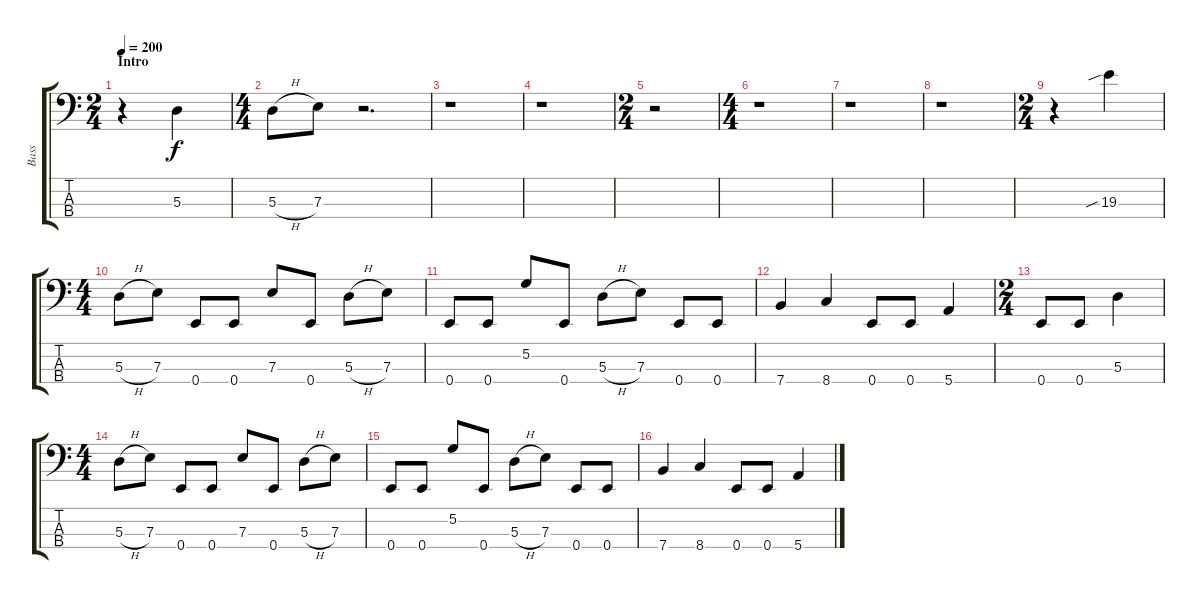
\track ("Bass" "Bass") {instrument electricbassfinger}
\staff {score tabs}
\tuning (G2 D2 A1 E1) {hide}
\ts (2 4)
\section ("" "Intro")
\tempo 200
\clef f4
\ks c
r.4{dy f instrument electricbassfinger} 5.3.4 |
\ts (4 4)
5.3{h}.8 7.3.8 r.2{d} |
r.1 |
r.1 |
\ts (2 4)
r.2 |
\ts (4 4)
r.1 |
r.1 |
r.1 |
\ts (2 4)
r.4 19.3{sib}.4 |
\ts (4 4)
5.3{h}.8 7.3.8 0.4.8 0.4.8 7.3.8 0.4.8 5.3{h}.8 7.3.8 |
0.4.8 0.4.8 5.2.8 0.4.8 5.3{h}.8 7.3.8 0.4.8 0.4.8 |
7.4.4 8.4.4 0.4.8 0.4.8 5.4.4 |
\ts (2 4)
0.4.8 0.4.8 5.3.4 |
\ts (4 4)
5.3{h}.8 7.3.8 0.4.8 0.4.8 7.3.8 0.4.8 5.3{h}.8 7.3.8 |
0.4.8 0.4.8 5.2.8 0.4.8 5.3{h}.8 7.3.8 0.4.8 0.4.8 |
7.4.4 8.4.4 0.4.8 0.4.8 5.4.4
